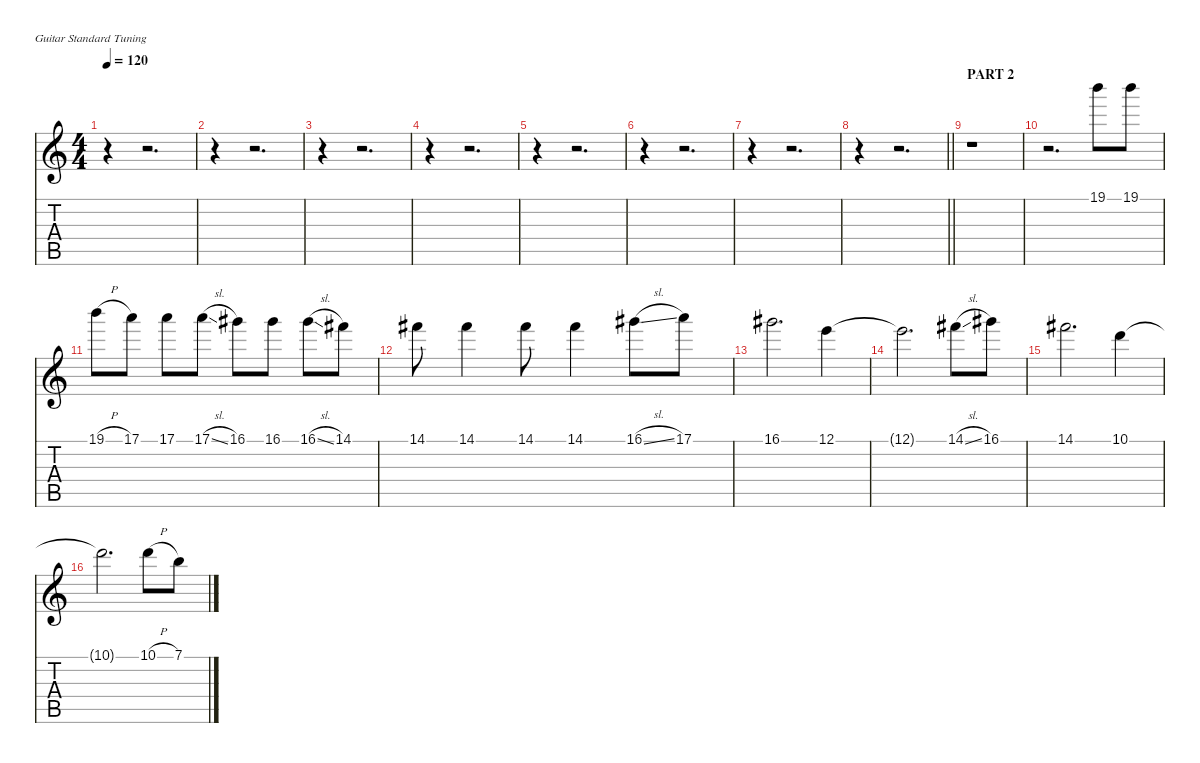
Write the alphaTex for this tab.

\defaultSystemsLayout 4
\hideDynamics
\bracketExtendMode nobrackets
\singleTrackTrackNamePolicy hidden
\multiTrackTrackNamePolicy hidden
\firstSystemTrackNameMode fullname
\firstSystemTrackNameOrientation horizontal
\otherSystemsTrackNameOrientation horizontal
\track ("Mikael Akerfeldt - Acoustic Guitar 2" "s.guit.") {instrument acousticguitarsteel}
\staff {score tabs}
\tuning (E4 B3 G3 D3 A2 E2)
\ts (4 4)
\tempo 120
\clef g2
\ks c
r.4{dy f beam Down} r.2{d beam Down} |
r.4{beam Down} r.2{d beam Down} |
r.4{beam Down} r.2{d beam Down} |
r.4{beam Down} r.2{d beam Down} |
r.4{beam Down} r.2{d beam Down} |
r.4{beam Down} r.2{d beam Down} |
r.4{beam Down} r.2{d beam Down} |
\barLineRight lightlight
r.4{beam Down} r.2{d beam Down} |
\section ("" "PART 2")
r.1{beam Down} |
r.2{d beam Down} 19.1.8{beam Down} 19.1.8{beam Down} |
19.1{h}.8{beam Down} 17.1.8{dy mp beam Down} 17.1.8{dy f beam Down} 17.1{sl}.8{beam Down} 16.1{acc #}.8{beam Down} 16.1{acc #}.8{beam Down} 16.1{sl acc #}.8{beam Down} 14.1{acc #}.8{beam Down} |
14.1{acc #}.8{beam Down} 14.1{acc #}.4{beam Down} 14.1{acc #}.8{beam Down} 14.1{acc #}.4{beam Down} 16.1{sl acc #}.8{beam Down} 17.1.8{beam Down} |
16.1{acc #}.2{d beam Down} 12.1.4{beam Down} |
12.1{t}.2{d beam Down} 14.1{sl acc #}.8{beam Down} 16.1{acc #}.8{beam Down} |
14.1{acc #}.2{d beam Down} 10.1.4{beam Down} |
10.1{t}.2{d beam Down} 10.1{h}.8{beam Down} 7.1.8{beam Down}
